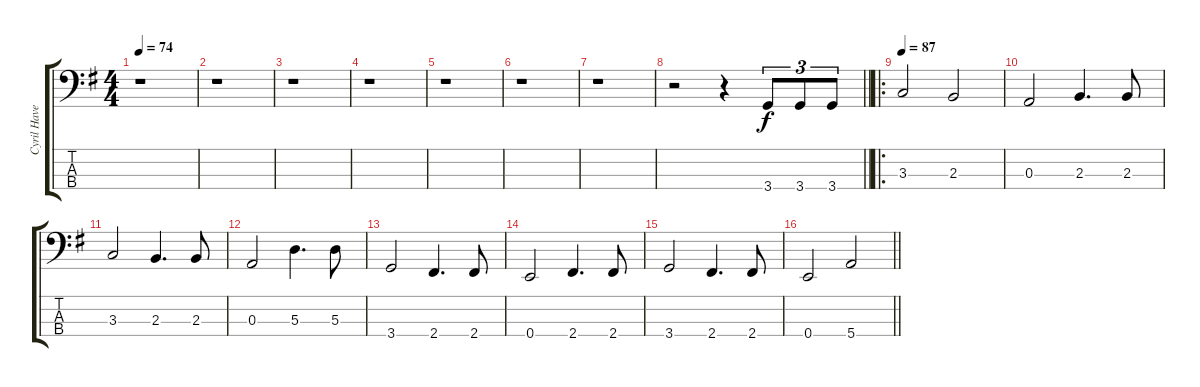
\track ("Cyril Havermans - Bass" "Cyril Have") {instrument electricbassfinger}
\staff {score tabs}
\tuning (G2 D2 A1 E1) {hide}
\ts (4 4)
\tempo 74
\clef f4
\ks g
r.1{dy f instrument electricbassfinger} |
r.1 |
r.1 |
r.1 |
r.1 |
r.1 |
r.1 |
\barLineRight lightlight
r.2 r.4 3.4.8{tu (3 2)} 3.4.8{tu (3 2)} 3.4.8{tu (3 2)} |
\ro
\tempo 87
3.3.2 2.3.2 |
0.3.2 2.3.4{d} 2.3.8 |
3.3.2 2.3.4{d} 2.3.8 |
0.3.2 5.3.4{d} 5.3.8 |
3.4.2 2.4.4{d} 2.4.8 |
0.4.2 2.4.4{d} 2.4.8 |
3.4.2 2.4.4{d} 2.4.8 |
\barLineRight lightlight
0.4.2 5.4.2
